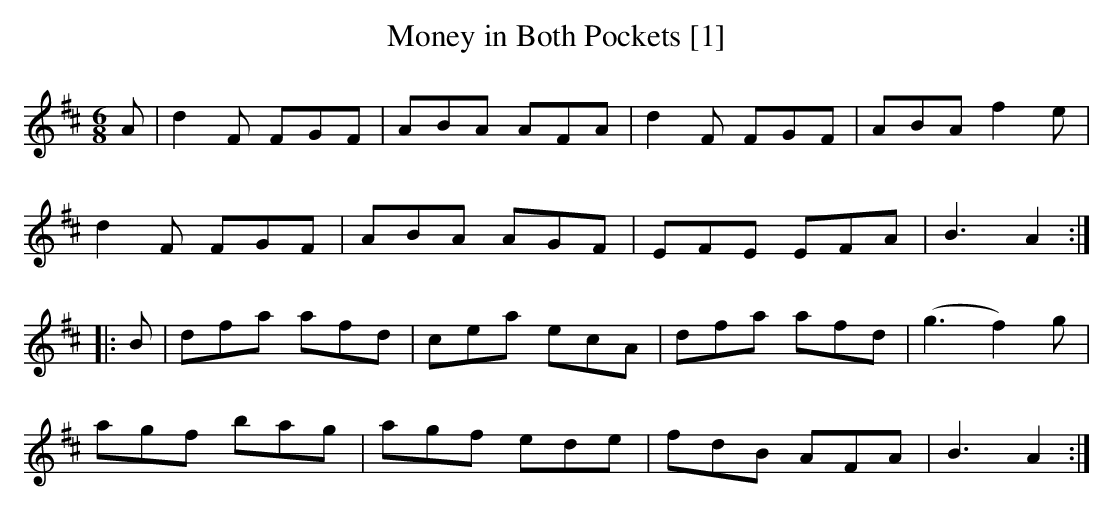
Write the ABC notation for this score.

X:1
T:Money in Both Pockets [1]
M:6/8
L:1/8
K:D
A|d2F FGF|ABA AFA|d2F FGF|ABA f2e|
d2F FGF|ABA AGF|EFE EFA|B3 A2:|
|:B|dfa afd|cea ecA|dfa afd|(g3 f2)g|
agf bag|agf ede|fdB AFA|B3 A2:|]
